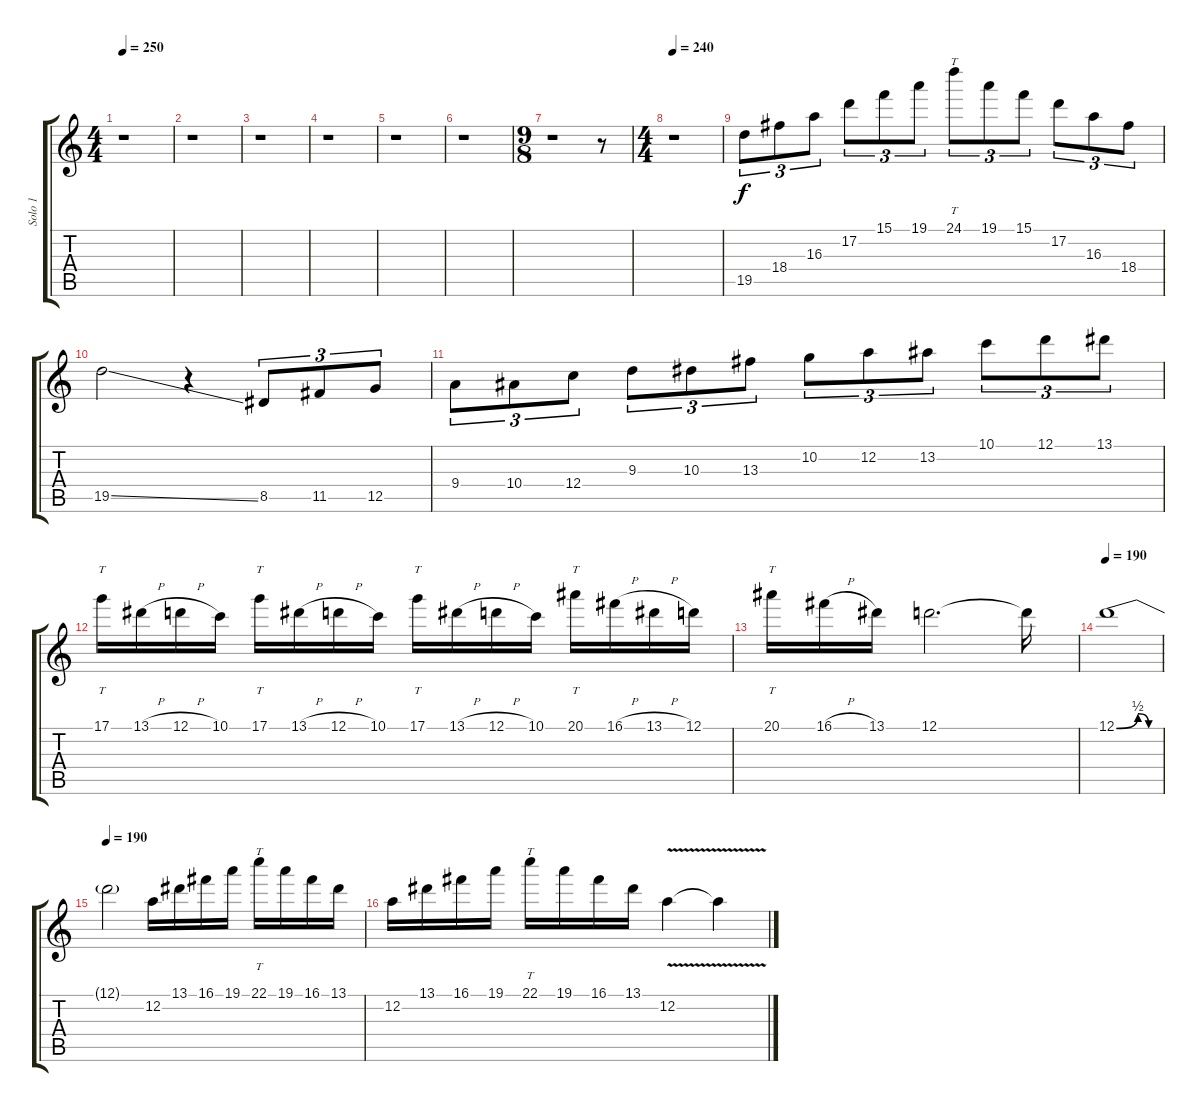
\track ("Solo 1" "Solo 1") {instrument distortionguitar}
\staff {score tabs}
\tuning (D4 A3 F3 C3 G2 D2) {hide}
\ts (4 4)
\tempo 250
\clef g2
\ks c
r.1{dy f} |
r.1 |
r.1 |
r.1 |
r.1 |
r.1 |
\ts (9 8)
r.1 r.8 |
\ts (4 4)
\tempo 240
r.1 |
19.5.8{tu (3 2)} 18.4.8{tu (3 2)} 16.3.8{tu (3 2)} 17.2.8{tu (3 2)} 15.1.8{tu (3 2)} 19.1.8{tu (3 2)} 24.1.8{tt tu (3 2)} 19.1.8{tu (3 2)} 15.1.8{tu (3 2)} 17.2.8{tu (3 2)} 16.3.8{tu (3 2)} 18.4.8{tu (3 2)} |
19.5{ss}.2 r.4 8.5.8{tu (3 2)} 11.5.8{tu (3 2)} 12.5.8{tu (3 2)} |
9.4.8{tu (3 2)} 10.4.8{tu (3 2)} 12.4.8{tu (3 2)} 9.3.8{tu (3 2)} 10.3.8{tu (3 2)} 13.3.8{tu (3 2)} 10.2.8{tu (3 2)} 12.2.8{tu (3 2)} 13.2.8{tu (3 2)} 10.1.8{tu (3 2)} 12.1.8{tu (3 2)} 13.1.8{tu (3 2)} |
17.1.16{tt} 13.1{h}.16 12.1{h}.16 10.1.16 17.1.16{tt} 13.1{h}.16 12.1{h}.16 10.1.16 17.1.16{tt} 13.1{h}.16 12.1{h}.16 10.1.16 20.1.16{tt} 16.1{h}.16 13.1{h}.16 12.1.16 |
20.1.16{tt} 16.1{h}.16 13.1.16 12.1.2{d} 12.1{t}.16 |
\tempo 190
12.1{be (custom 0 0 30 2 45 0 60 0)}.1 |
\tempo 190
12.1{t}.2 12.2.16 13.1.16 16.1.16 19.1.16 22.1.16{tt} 19.1.16 16.1.16 13.1.16 |
12.2.16 13.1.16 16.1.16 19.1.16 22.1.16{tt} 19.1.16 16.1.16 13.1.16 12.2{v}.4 12.2{t}.4
